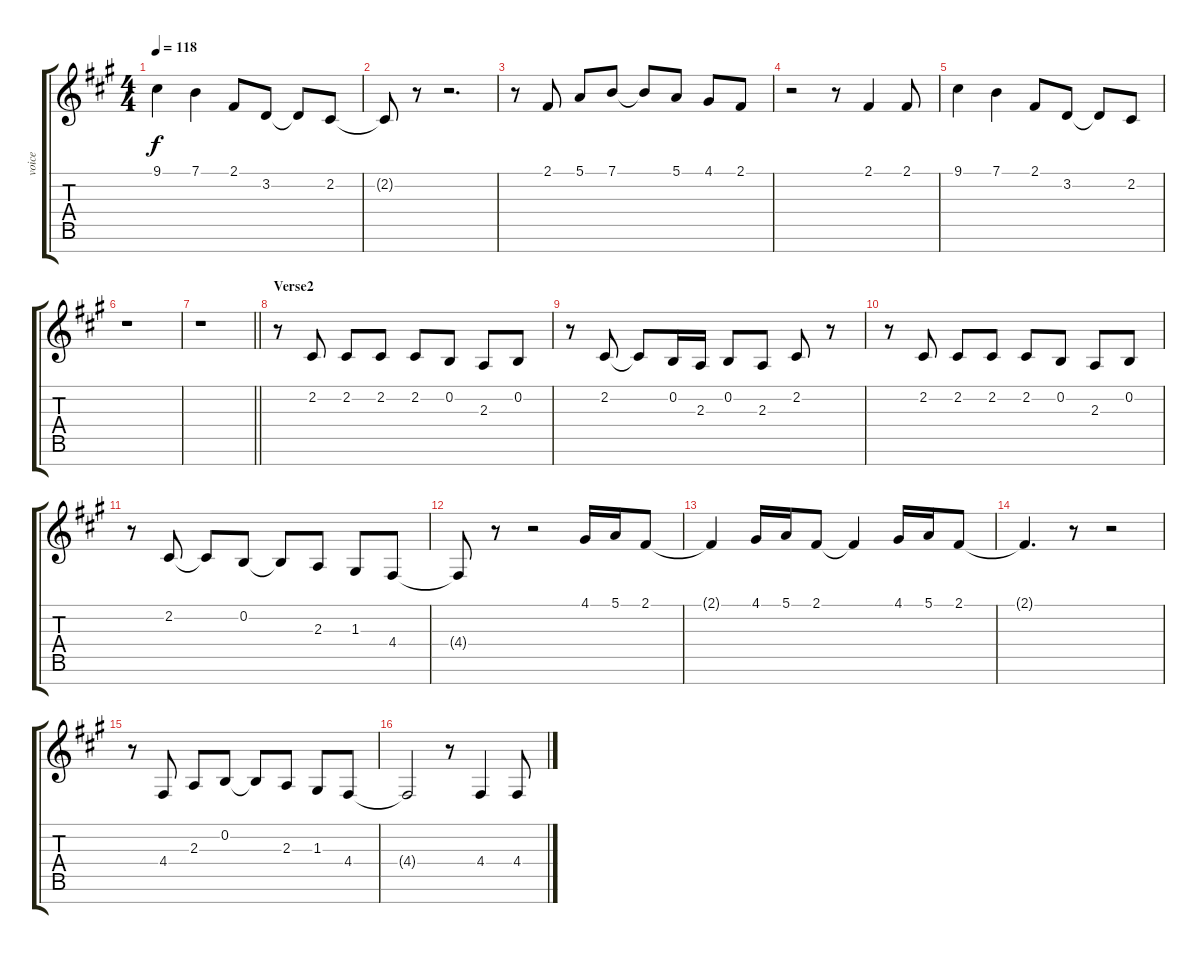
\track ("voice" "voice") {instrument violin}
\staff {score tabs}
\tuning (E4 B3 G3 D3 A2 E2 B1) {hide}
\ts (4 4)
\tempo 118
\clef g2
\ks f#minor
9.1.4{dy f} 7.1.4 2.1.8 3.2.8 3.2{t}.8 2.2.8 |
2.2{t}.8 r.8 r.2{d} |
r.8 2.1.8 5.1.8 7.1.8 7.1{t}.8 5.1.8 4.1.8 2.1.8 |
r.2 r.8 2.1.4 2.1.8 |
9.1.4 7.1.4 2.1.8 3.2.8 3.2{t}.8 2.2.8 |
r.1 |
\barLineRight lightlight
r.1 |
\section ("" "Verse2")
r.8 2.2.8 2.2.8 2.2.8 2.2.8 0.2.8 2.3.8 0.2.8 |
r.8 2.2.8 2.2{t}.8 0.2.16 2.3.16 0.2.8 2.3.8 2.2.8 r.8 |
r.8 2.2.8 2.2.8 2.2.8 2.2.8 0.2.8 2.3.8 0.2.8 |
r.8 2.2.8 2.2{t}.8 0.2.8 0.2{t}.8 2.3.8 1.3.8 4.4.8 |
4.4{t}.8 r.8 r.2 4.1.16 5.1.16 2.1.8 |
2.1{t}.4 4.1.16 5.1.16 2.1.8 2.1{t}.4 4.1.16 5.1.16 2.1.8 |
2.1{t}.4{d} r.8 r.2 |
r.8 4.4.8 2.3.8 0.2.8 0.2{t}.8 2.3.8 1.3.8 4.4.8 |
4.4{t}.2 r.8 4.4.4 4.4.8
